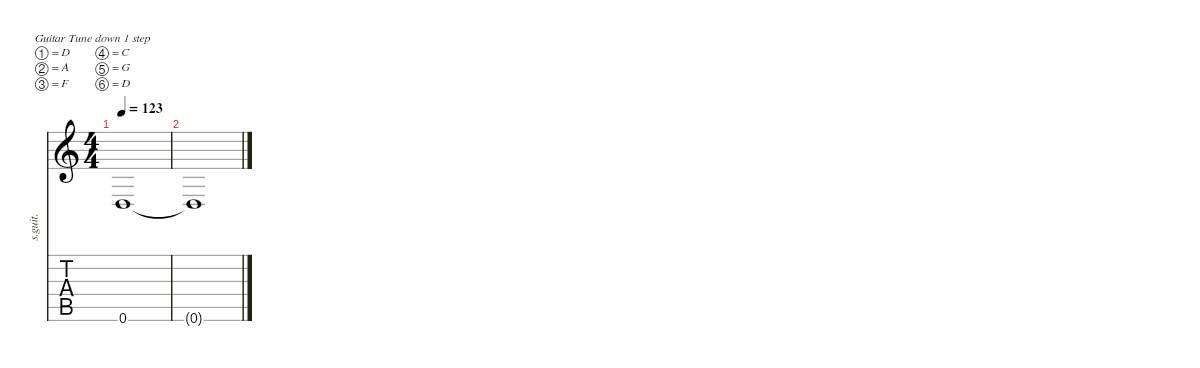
\defaultSystemsLayout 4
\hideDynamics
\bracketExtendMode nobrackets
\track ("Kurt Cobain" "s.guit.") {instrument distortionguitar}
\staff {score tabs}
\tuning (D4 A3 F3 C3 G2 D2)
\ts (4 4)
\tempo 123
\clef g2
\ks c
0.6.1{lyrics (0 "") lyrics (1 "") lyrics (2 "") lyrics (3 "") lyrics (4 "") dy fff} |
0.6{t}.1{lyrics (0 "") lyrics (1 "") lyrics (2 "") lyrics (3 "") lyrics (4 "")}
